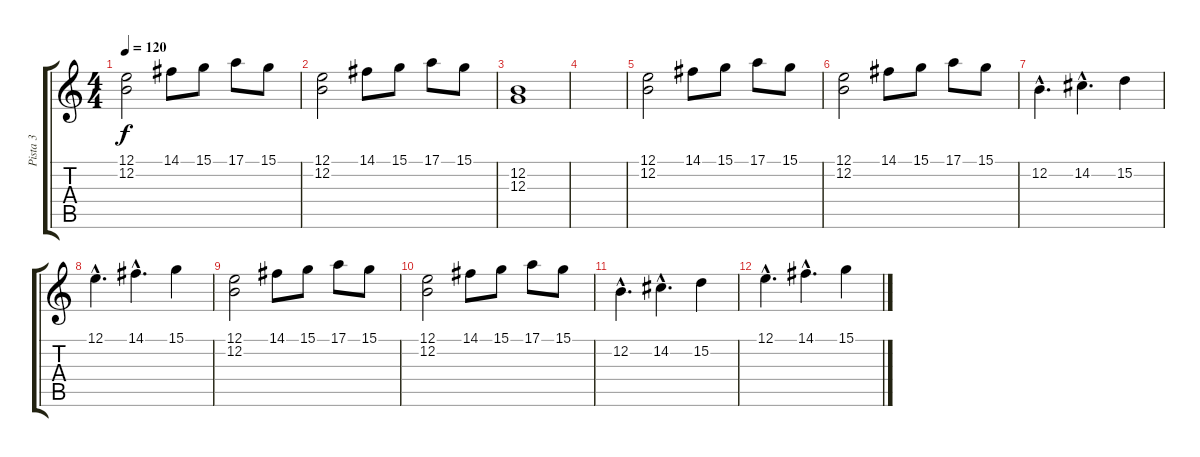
\track ("Pista 3" "Pista 3") {instrument brightacousticpiano}
\staff {score tabs}
\tuning (E4 B3 G3 D3 A2 E2) {hide}
\ts (4 4)
\tempo 120
\clef g2
\ks c
(12.1 12.2).2{dy f} 14.1.8 15.1.8 17.1.8 15.1.8 |
(12.1 12.2).2 14.1.8 15.1.8 17.1.8 15.1.8 |
(12.2 12.3).1 |
|
(12.1 12.2).2 14.1.8 15.1.8 17.1.8 15.1.8 |
(12.1 12.2).2 14.1.8 15.1.8 17.1.8 15.1.8 |
12.2{hac}.4{d} 14.2{hac}.4{d} 15.2.4 |
12.1{hac}.4{d} 14.1{hac}.4{d} 15.1.4 |
(12.1 12.2).2 14.1.8 15.1.8 17.1.8 15.1.8 |
(12.1 12.2).2 14.1.8 15.1.8 17.1.8 15.1.8 |
12.2{hac}.4{d} 14.2{hac}.4{d} 15.2.4 |
12.1{hac}.4{d} 14.1{hac}.4{d} 15.1.4
